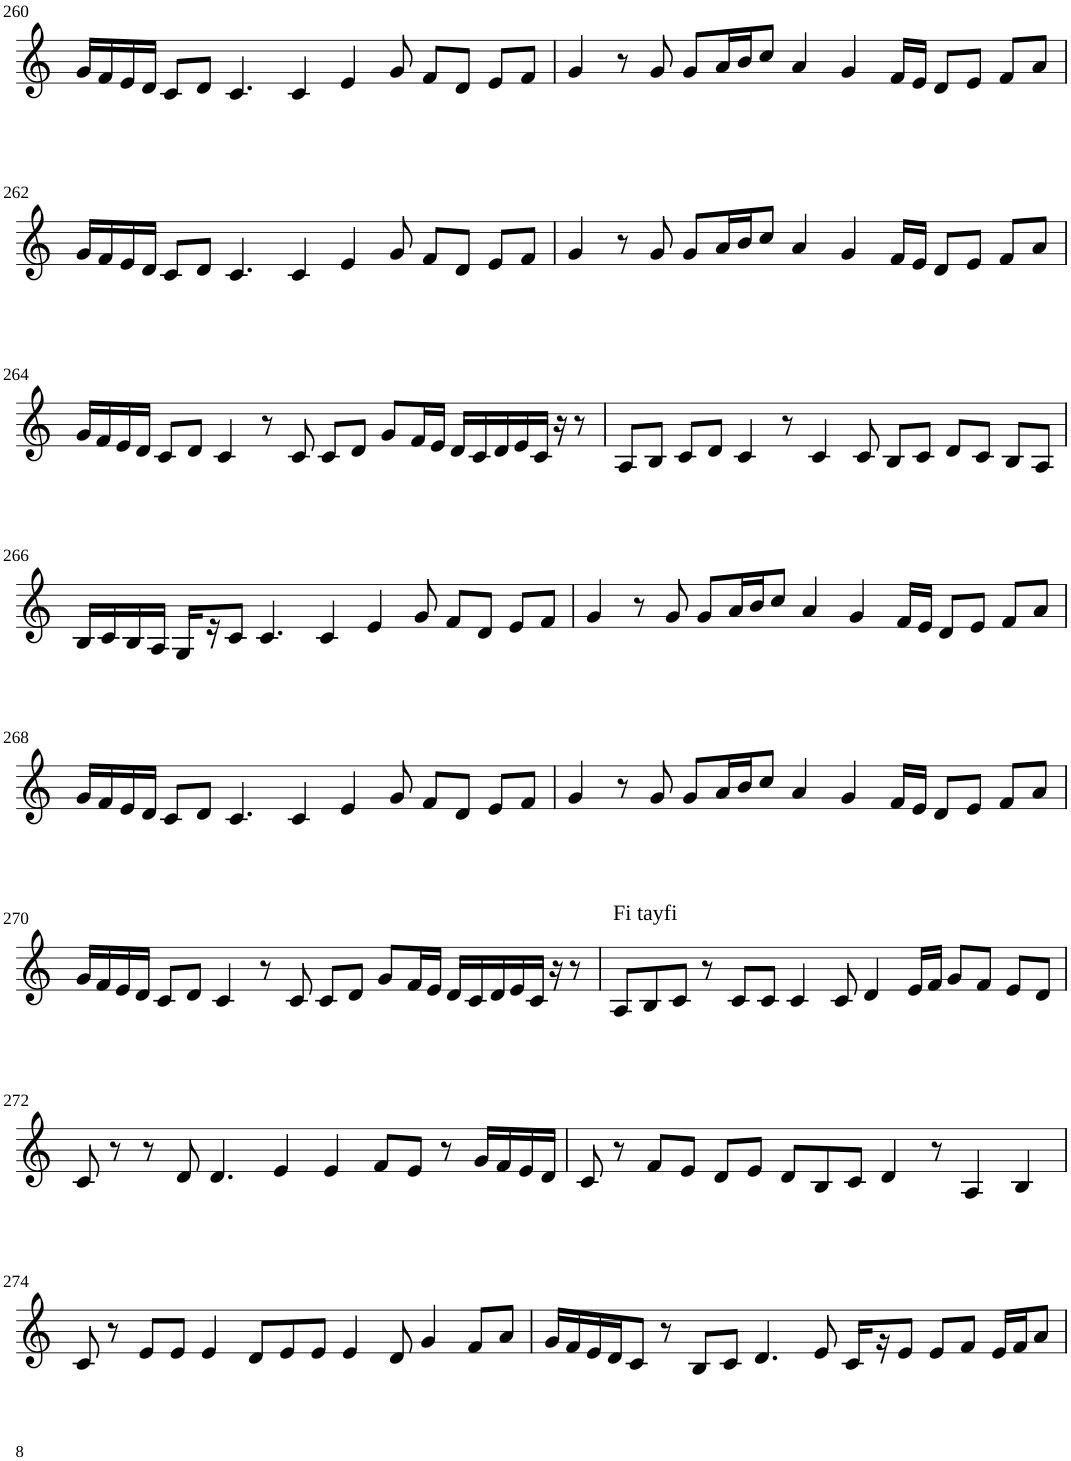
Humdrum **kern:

**kern
*part1
*staff1
*I"Violin
!!LO:PB:g=z
*clefG2
*k[]
*M8/4
=260
16g/LL
16f/
16e/
16d/JJ
8c/L
8d/J
4.c/
4c/
4e/
8g/
8f/L
8d/J
8e/L
8f/J
=261
4g/
8r
8g/
8g/L
16a/L
16b/J
8cc/J
4a/
4g/
16f/LL
16e/JJ
8d/L
8e/J
8f/L
8a/J
!!LO:LB:g=z
=262
16g/LL
16f/
16e/
16d/JJ
8c/L
8d/J
4.c/
4c/
4e/
8g/
8f/L
8d/J
8e/L
8f/J
=263
4g/
8r
8g/
8g/L
16a/L
16b/J
8cc/J
4a/
4g/
16f/LL
16e/JJ
8d/L
8e/J
8f/L
8a/J
!!LO:LB:g=z
=264
16g/LL
16f/
16e/
16d/JJ
8c/L
8d/J
4c/
8r
8c/
8c/L
8d/J
8g/L
16f/L
16e/JJ
16d/LL
16c/
16d/
16e/
16c/JJ
16r
8r
=265
8A/L
8B/J
8c/L
8d/J
4c/
8r
4c/
8c/
8B/L
8c/J
8d/L
8c/J
8B/L
8A/J
!!LO:LB:g=z
=266
16B/LL
16c/
16B/
16A/JJ
16G/LL
16r
8c/J
4.c/
4c/
4e/
8g/
8f/L
8d/J
8e/L
8f/J
=267
4g/
8r
8g/
8g/L
16a/L
16b/J
8cc/J
4a/
4g/
16f/LL
16e/JJ
8d/L
8e/J
8f/L
8a/J
!!LO:LB:g=z
=268
16g/LL
16f/
16e/
16d/JJ
8c/L
8d/J
4.c/
4c/
4e/
8g/
8f/L
8d/J
8e/L
8f/J
=269
4g/
8r
8g/
8g/L
16a/L
16b/J
8cc/J
4a/
4g/
16f/LL
16e/JJ
8d/L
8e/J
8f/L
8a/J
!!LO:LB:g=z
=270
16g/LL
16f/
16e/
16d/JJ
8c/L
8d/J
4c/
8r
8c/
8c/L
8d/J
8g/L
16f/L
16e/JJ
16d/LL
16c/
16d/
16e/
16c/JJ
16r
8r
=271
!LO:TX:a:t=Fi tayfi
8A/L
8B/
8c/J
8r
8c/L
8c/J
4c/
8c/
4d/
16e/LL
16f/JJ
8g/L
8f/J
8e/L
8d/J
!!LO:LB:g=z
=272
8c/
8r
8r
8d/
4.d/
4e/
4e/
8f/L
8e/J
8r
16g/LL
16f/
16e/
16d/JJ
=273
8c/
8r
8f/L
8e/J
8d/L
8e/J
8d/L
8B/
8c/J
4d/
8r
4A/
4B/
!!LO:LB:g=z
=274
8c/
8r
8e/L
8e/J
4e/
8d/L
8e/
8e/J
4e/
8d/
4g/
8f/L
8a/J
=275
16g/LL
16f/
16e/
16d/J
8c/J
8r
8B/L
8c/J
4.d/
8e/
16c/LL
16r
8e/J
8e/L
8f/J
16e/LL
16f/J
8a/J
=
*-
